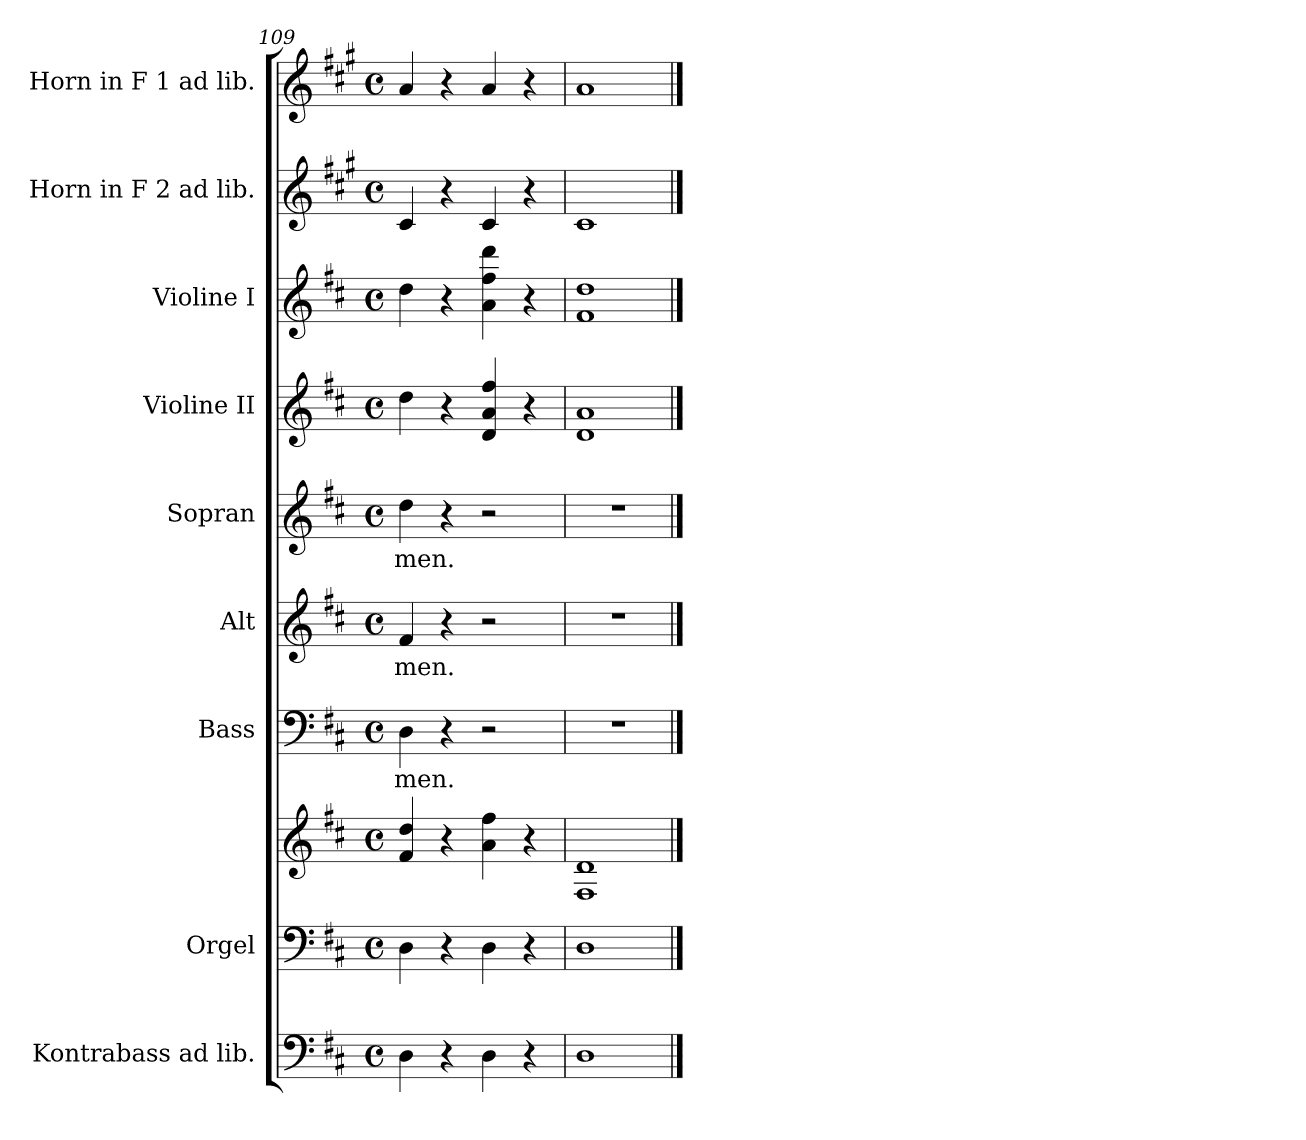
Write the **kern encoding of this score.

**kern	**kern	**kern	**kern	**text	**kern	**text	**kern	**text	**kern	**kern	**kern	**kern
*part9	*part8	*part8	*part7	*part7	*part6	*part6	*part5	*part5	*part4	*part3	*part2	*part1
*staff10	*staff9	*staff8	*staff7	*staff7	*staff6	*staff6	*staff5	*staff5	*staff4	*staff3	*staff2	*staff1
*I"Kontrabass ad lib.	*I"Orgel	*	*I"Bass	*	*I"Alt	*	*I"Sopran	*	*I"Violine II	*I"Violine I	*I"Horn in F 2 ad lib.	*I"Horn in F 1 ad lib.
*I'Kb.	*I'Org.	*	*I'B.	*	*I'A.	*	*I'S.	*	*I'Vl. II	*I'Vl. I	*	*
*clefF4	*clefF4	*clefG2	*clefF4	*	*clefG2	*	*clefG2	*	*clefG2	*clefG2	*clefG2	*clefG2
*ITrd7c12	*	*	*	*	*	*	*	*	*	*	*ITrd4c7	*ITrd4c7
*k[f#c#]	*k[f#c#]	*k[f#c#]	*k[f#c#]	*	*k[f#c#]	*	*k[f#c#]	*	*k[f#c#]	*k[f#c#]	*k[f#c#]	*k[f#c#]
*D:	*D:	*D:	*D:	*	*D:	*	*D:	*	*D:	*D:	*D:	*D:
*M4/4	*M4/4	*M4/4	*M4/4	*	*M4/4	*	*M4/4	*	*M4/4	*M4/4	*M4/4	*M4/4
*met(c)	*met(c)	*met(c)	*met(c)	*	*met(c)	*	*met(c)	*	*met(c)	*met(c)	*met(c)	*met(c)
=109	=109	=109	=109	=109	=109	=109	=109	=109	=109	=109	=109	=109
!	!	!	!	!LO:LY:b	!	!LO:LY:b	!	!LO:LY:b	!	!	!	!
4DD\	4D\	4f#/ 4dd/	4D\	-men.	4f#/	-men.	4dd\	-men.	4dd\	4dd\	4F#/	4d/
4r	4r	4r	4r	.	4r	.	4r	.	4r	4r	4r	4r
4DD\	4D\	4a\ 4ff#\	2r	.	2r	.	2r	.	4d/ 4a/ 4ff#/	4a\ 4ff#\ 4ddd\	4F#/	4d/
4r	4r	4r	.	.	.	.	.	.	4r	4r	4r	4r
=110	=110	=110	=110	=110	=110	=110	=110	=110	=110	=110	=110	=110
1DD	1D	1F# 1d	1r	.	1r	.	1r	.	1d 1a	1f# 1dd	1F#	1d
==	==	==	==	==	==	==	==	==	==	==	==	==
*-	*-	*-	*-	*-	*-	*-	*-	*-	*-	*-	*-	*-
